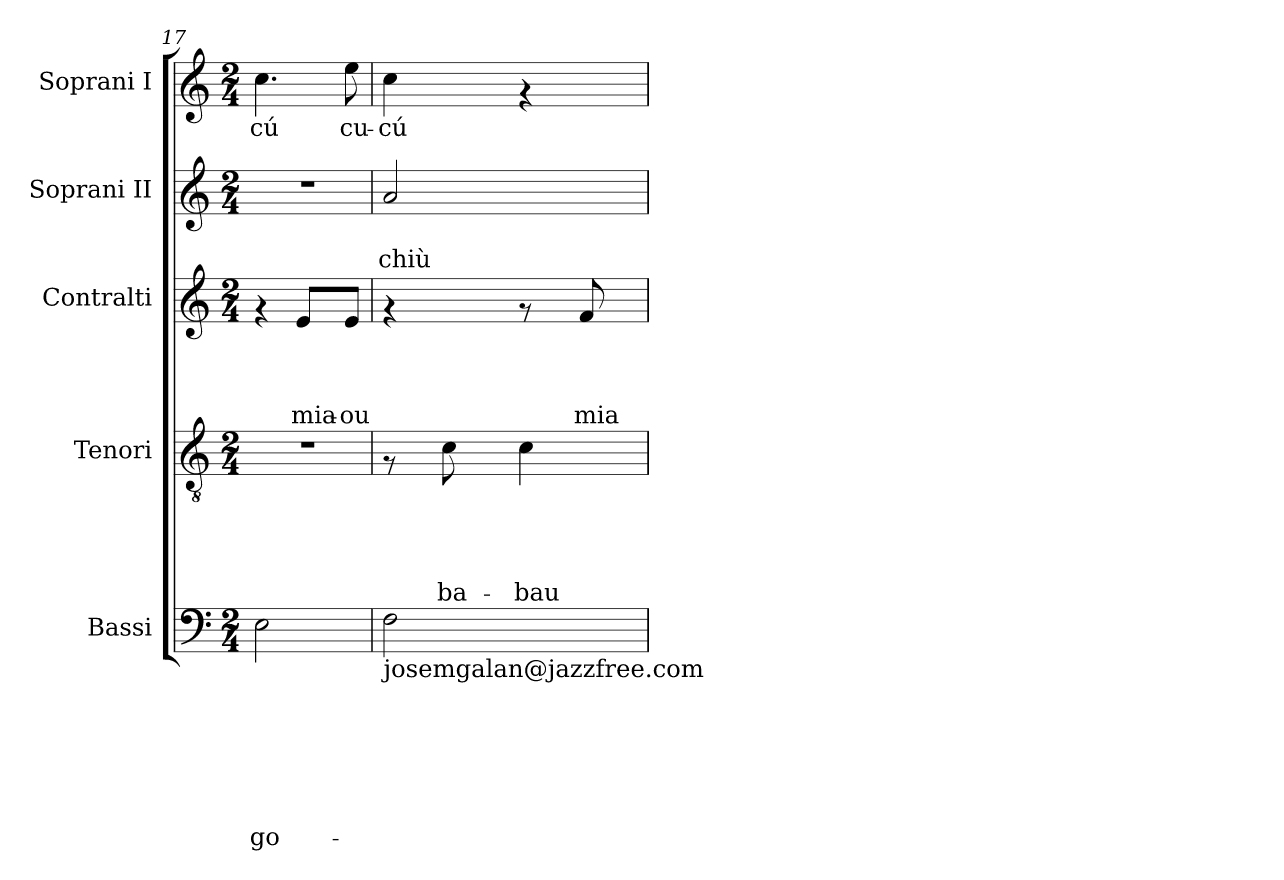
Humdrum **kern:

**kern	**text	**text	**text	**text	**text	**text	**text	**kern	**text	**text	**text	**text	**text	**kern	**text	**text	**text	**text	**kern	**text	**text	**kern	**text
*part5	*part5	*part5	*part5	*part5	*part5	*part5	*part5	*part4	*part4	*part4	*part4	*part4	*part4	*part3	*part3	*part3	*part3	*part3	*part2	*part2	*part2	*part1	*part1
*staff5	*staff5	*staff5	*staff5	*staff5	*staff5	*staff5	*staff5	*staff4	*staff4	*staff4	*staff4	*staff4	*staff4	*staff3	*staff3	*staff3	*staff3	*staff3	*staff2	*staff2	*staff2	*staff1	*staff1
*I"Bassi	*	*	*	*	*	*	*	*I"Tenori	*	*	*	*	*	*I"Contralti	*	*	*	*	*I"Soprani II	*	*	*I"Soprani I	*
*clefF4	*	*	*	*	*	*	*	*clefGv2	*	*	*	*	*	*clefG2	*	*	*	*	*clefG2	*	*	*clefG2	*
*k[]	*	*	*	*	*	*	*	*k[]	*	*	*	*	*	*k[]	*	*	*	*	*k[]	*	*	*k[]	*
*C:	*	*	*	*	*	*	*	*C:	*	*	*	*	*	*C:	*	*	*	*	*C:	*	*	*C:	*
*M2/4	*	*	*	*	*	*	*	*M2/4	*	*	*	*	*	*M2/4	*	*	*	*	*M2/4	*	*	*M2/4	*
=17	=17	=17	=17	=17	=17	=17	=17	=17	=17	=17	=17	=17	=17	=17	=17	=17	=17	=17	=17	=17	=17	=17	=17
!	!	!	!	!	!	!	!LO:LY:b	!	!	!	!	!	!	!	!	!	!	!	!	!	!	!	!LO:LY:b
2E\	.	.	.	.	.	.	go-	2r	.	.	.	.	.	4rf	.	.	.	.	2r	.	.	4.cc\	-cú
!	!	!	!	!	!	!	!	!	!	!	!	!	!	!	!	!	!	!LO:LY:b	!	!	!	!	!
.	.	.	.	.	.	.	.	.	.	.	.	.	.	8e/L	.	.	.	mia-	.	.	.	.	.
!	!	!	!	!	!	!	!	!	!	!	!	!	!	!	!	!	!	!LO:LY:b	!	!	!	!	!LO:LY:b
.	.	.	.	.	.	.	.	.	.	.	.	.	.	8e/J	.	.	.	-ou	.	.	.	8ee\	cu-
=18	=18	=18	=18	=18	=18	=18	=18	=18	=18	=18	=18	=18	=18	=18	=18	=18	=18	=18	=18	=18	=18	=18	=18
!LO:TX:b:t=josemgalan@jazzfree.com	!	!	!	!	!	!	!	!	!	!	!	!	!	!	!	!	!	!	!	!	!	!	!
!	!	!	!	!	!	!	!	!	!	!	!	!	!	!	!	!	!	!	!	!	!LO:LY:b	!	!LO:LY:b
2F\	.	.	.	.	.	.	.	8rF	.	.	.	.	.	4rf	.	.	.	.	2a/	.	chiù	4cc\	-cú
!	!	!	!	!	!	!	!	!	!	!	!	!	!LO:LY:b	!	!	!	!	!	!	!	!	!	!
.	.	.	.	.	.	.	.	8c\	.	.	.	.	ba-	.	.	.	.	.	.	.	.	.	.
!	!	!	!	!	!	!	!	!	!	!	!	!	!LO:LY:b	!	!	!	!	!	!	!	!	!	!
.	.	.	.	.	.	.	.	4c\	.	.	.	.	-bau	8rf	.	.	.	.	.	.	.	4rf	.
!	!	!	!	!	!	!	!	!	!	!	!	!	!	!	!	!	!	!LO:LY:b	!	!	!	!	!
.	.	.	.	.	.	.	.	.	.	.	.	.	.	8f/	.	.	.	mia-	.	.	.	.	.
=	=	=	=	=	=	=	=	=	=	=	=	=	=	=	=	=	=	=	=	=	=	=	=
*-	*-	*-	*-	*-	*-	*-	*-	*-	*-	*-	*-	*-	*-	*-	*-	*-	*-	*-	*-	*-	*-	*-	*-
